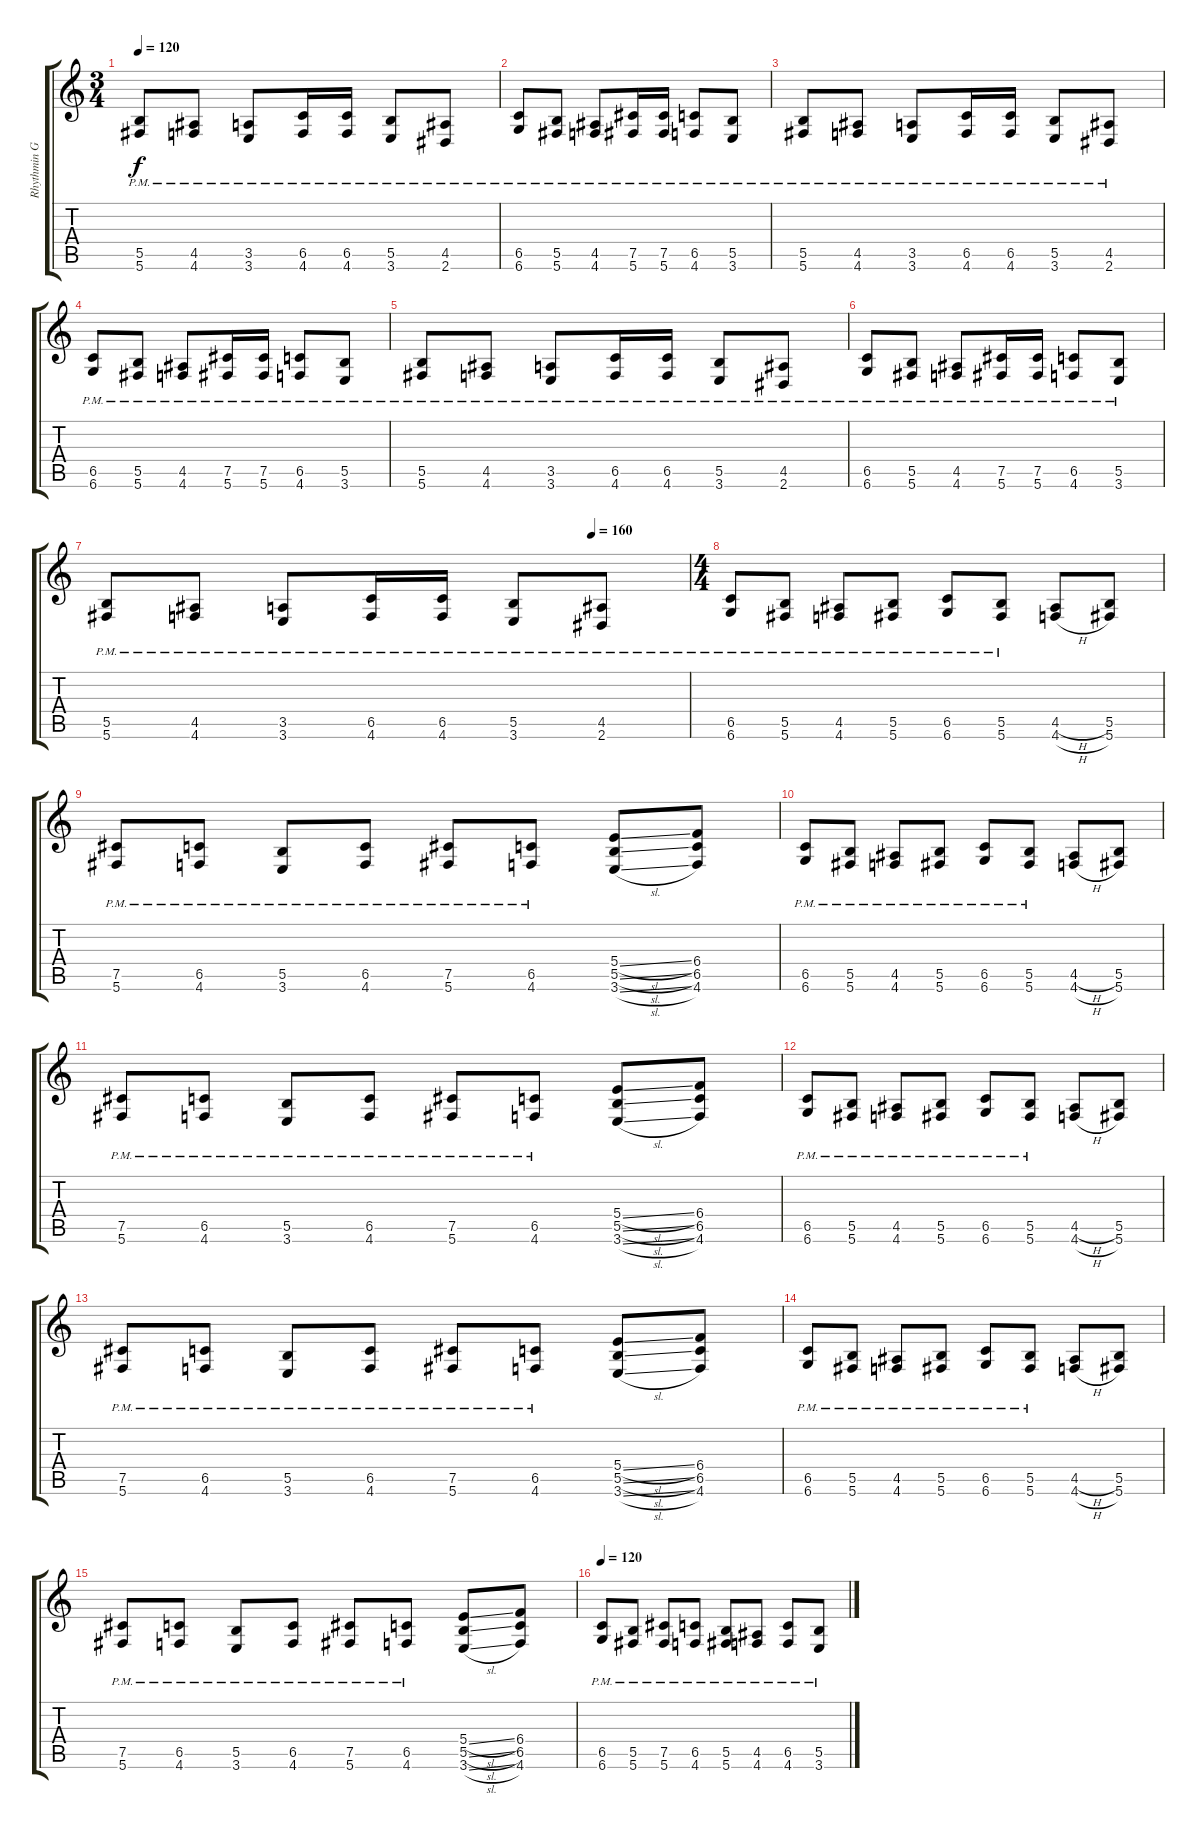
\track ("Rhythmin Guitar #2" "Rhythmin G") {instrument distortionguitar}
\staff {score tabs}
\tuning (Db4 Ab3 E3 B2 Gb2 Db2) {hide}
\ts (3 4)
\tempo 120
\clef g2
\ks c
(5.5{pm} 5.6{pm}).8{dy f} (4.5{pm} 4.6{pm}).8 (3.5{pm} 3.6{pm}).8 (6.5{pm} 4.6{pm}).16 (6.5{pm} 4.6{pm}).16 (5.5{pm} 3.6{pm}).8 (4.5{pm} 2.6{pm}).8 |
(6.5{pm} 6.6{pm}).8 (5.5{pm} 5.6{pm}).8 (4.5{pm} 4.6{pm}).8 (7.5{pm} 5.6{pm}).16 (7.5{pm} 5.6{pm}).16 (6.5{pm} 4.6{pm}).8 (5.5{pm} 3.6{pm}).8 |
(5.5{pm} 5.6{pm}).8 (4.5{pm} 4.6{pm}).8 (3.5{pm} 3.6{pm}).8 (6.5{pm} 4.6{pm}).16 (6.5{pm} 4.6{pm}).16 (5.5{pm} 3.6{pm}).8 (4.5{pm} 2.6{pm}).8 |
(6.5{pm} 6.6{pm}).8 (5.5{pm} 5.6{pm}).8 (4.5{pm} 4.6{pm}).8 (7.5{pm} 5.6{pm}).16 (7.5{pm} 5.6{pm}).16 (6.5{pm} 4.6{pm}).8 (5.5{pm} 3.6{pm}).8 |
(5.5{pm} 5.6{pm}).8 (4.5{pm} 4.6{pm}).8 (3.5{pm} 3.6{pm}).8 (6.5{pm} 4.6{pm}).16 (6.5{pm} 4.6{pm}).16 (5.5{pm} 3.6{pm}).8 (4.5{pm} 2.6{pm}).8 |
(6.5{pm} 6.6{pm}).8 (5.5{pm} 5.6{pm}).8 (4.5{pm} 4.6{pm}).8 (7.5{pm} 5.6{pm}).16 (7.5{pm} 5.6{pm}).16 (6.5{pm} 4.6{pm}).8 (5.5{pm} 3.6{pm}).8 |
\tempo (160 0.8333333333333334)
(5.5{pm} 5.6{pm}).8 (4.5{pm} 4.6{pm}).8 (3.5{pm} 3.6{pm}).8 (6.5{pm} 4.6{pm}).16 (6.5{pm} 4.6{pm}).16 (5.5{pm} 3.6{pm}).8 (4.5{pm} 2.6{pm}).8 |
\ts (4 4)
(6.5{pm} 6.6{pm}).8 (5.5{pm} 5.6{pm}).8 (4.5{pm} 4.6{pm}).8 (5.5{pm} 5.6{pm}).8 (6.5{pm} 6.6{pm}).8 (5.5{pm} 5.6{pm}).8 (4.5{h} 4.6{h}).8 (5.5 5.6).8 |
(7.5{pm} 5.6{pm}).8 (6.5{pm} 4.6{pm}).8 (5.5{pm} 3.6{pm}).8 (6.5{pm} 4.6{pm}).8 (7.5{pm} 5.6{pm}).8 (6.5{pm} 4.6{pm}).8 (5.4{sl} 5.5{sl} 3.6{sl}).8 (6.4 6.5 4.6).8 |
(6.5{pm} 6.6{pm}).8 (5.5{pm} 5.6{pm}).8 (4.5{pm} 4.6{pm}).8 (5.5{pm} 5.6{pm}).8 (6.5{pm} 6.6{pm}).8 (5.5{pm} 5.6{pm}).8 (4.5{h} 4.6{h}).8 (5.5 5.6).8 |
(7.5{pm} 5.6{pm}).8 (6.5{pm} 4.6{pm}).8 (5.5{pm} 3.6{pm}).8 (6.5{pm} 4.6{pm}).8 (7.5{pm} 5.6{pm}).8 (6.5{pm} 4.6{pm}).8 (5.4{sl} 5.5{sl} 3.6{sl}).8 (6.4 6.5 4.6).8 |
(6.5{pm} 6.6{pm}).8 (5.5{pm} 5.6{pm}).8 (4.5{pm} 4.6{pm}).8 (5.5{pm} 5.6{pm}).8 (6.5{pm} 6.6{pm}).8 (5.5{pm} 5.6{pm}).8 (4.5{h} 4.6{h}).8 (5.5 5.6).8 |
(7.5{pm} 5.6{pm}).8 (6.5{pm} 4.6{pm}).8 (5.5{pm} 3.6{pm}).8 (6.5{pm} 4.6{pm}).8 (7.5{pm} 5.6{pm}).8 (6.5{pm} 4.6{pm}).8 (5.4{sl} 5.5{sl} 3.6{sl}).8 (6.4 6.5 4.6).8 |
(6.5{pm} 6.6{pm}).8 (5.5{pm} 5.6{pm}).8 (4.5{pm} 4.6{pm}).8 (5.5{pm} 5.6{pm}).8 (6.5{pm} 6.6{pm}).8 (5.5{pm} 5.6{pm}).8 (4.5{h} 4.6{h}).8 (5.5 5.6).8 |
(7.5{pm} 5.6{pm}).8 (6.5{pm} 4.6{pm}).8 (5.5{pm} 3.6{pm}).8 (6.5{pm} 4.6{pm}).8 (7.5{pm} 5.6{pm}).8 (6.5{pm} 4.6{pm}).8 (5.4{sl} 5.5{sl} 3.6{sl}).8 (6.4 6.5 4.6).8 |
\tempo 120
(6.5{pm} 6.6{pm}).8 (5.5{pm} 5.6{pm}).8 (7.5{pm} 5.6{pm}).8 (6.5{pm} 4.6{pm}).8 (5.5{pm} 5.6{pm}).8 (4.5{pm} 4.6{pm}).8 (6.5{pm} 4.6{pm}).8 (5.5{pm} 3.6{pm}).8
